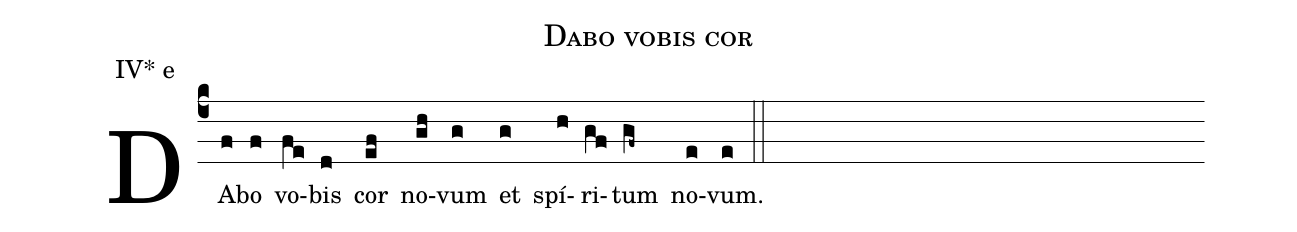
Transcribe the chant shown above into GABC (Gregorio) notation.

name: Dabo vobis cor;
annotation: IV* e;
mode: 4;
%%
(c4)
DA(f)bo(f) vo(fe)bis(d) cor(ef) no(gh)vum(g) et(g) spí(h)ri(gf)tum(gf~) no(e)vum.(e) (::)
